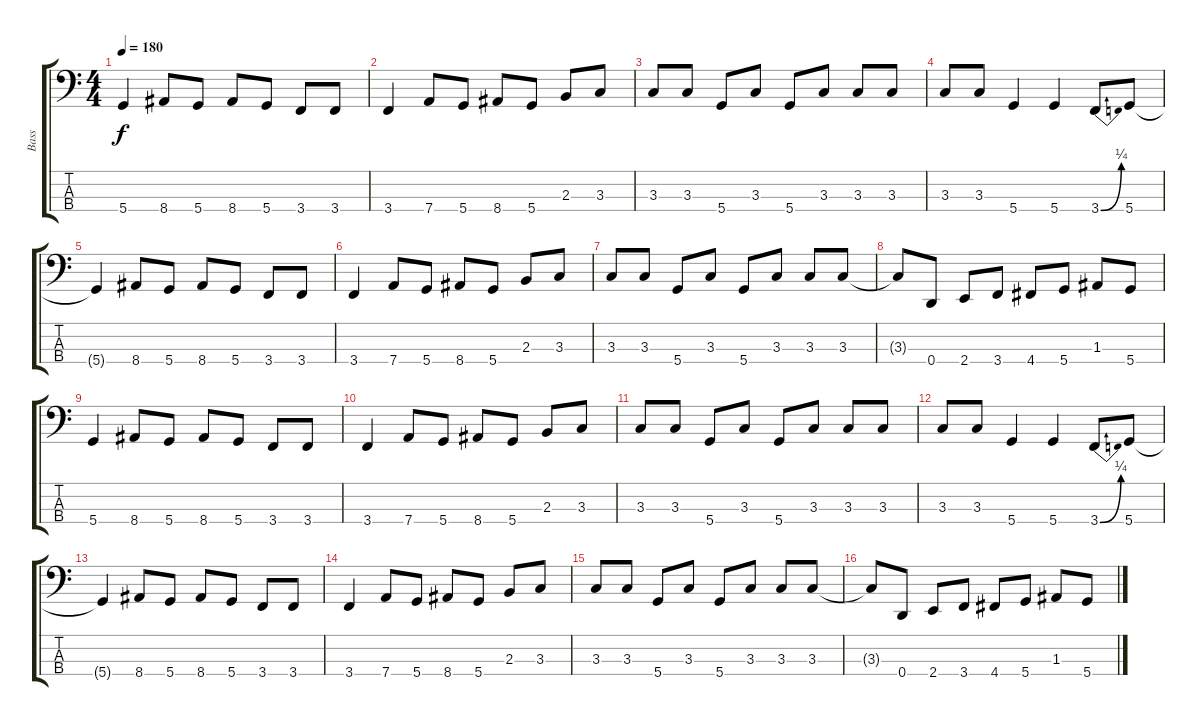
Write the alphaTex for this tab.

\track ("Bass" "Bass") {instrument electricbassfinger}
\staff {score tabs}
\tuning (G2 D2 A1 D1) {hide}
\ts (4 4)
\tempo 180
\clef f4
\ks c
5.4{t}.4{dy f} 8.4.8 5.4.8 8.4.8 5.4.8 3.4.8 3.4.8 |
3.4.4 7.4.8 5.4.8 8.4.8 5.4.8 2.3.8 3.3.8 |
3.3.8 3.3.8 5.4.8 3.3.8 5.4.8 3.3.8 3.3.8 3.3.8 |
3.3.8 3.3.8 5.4.4 5.4.4 3.4{be (bend 0 0 60 1)}.8 5.4.8 |
5.4{t}.4 8.4.8 5.4.8 8.4.8 5.4.8 3.4.8 3.4.8 |
3.4.4 7.4.8 5.4.8 8.4.8 5.4.8 2.3.8 3.3.8 |
3.3.8 3.3.8 5.4.8 3.3.8 5.4.8 3.3.8 3.3.8 3.3.8 |
3.3{t}.8 0.4.8 2.4.8 3.4.8 4.4.8 5.4.8 1.3.8 5.4.8 |
5.4.4 8.4.8 5.4.8 8.4.8 5.4.8 3.4.8 3.4.8 |
3.4.4 7.4.8 5.4.8 8.4.8 5.4.8 2.3.8 3.3.8 |
3.3.8 3.3.8 5.4.8 3.3.8 5.4.8 3.3.8 3.3.8 3.3.8 |
3.3.8 3.3.8 5.4.4 5.4.4 3.4{be (bend 0 0 60 1)}.8 5.4.8 |
5.4{t}.4 8.4.8 5.4.8 8.4.8 5.4.8 3.4.8 3.4.8 |
3.4.4 7.4.8 5.4.8 8.4.8 5.4.8 2.3.8 3.3.8 |
3.3.8 3.3.8 5.4.8 3.3.8 5.4.8 3.3.8 3.3.8 3.3.8 |
3.3{t}.8 0.4.8 2.4.8 3.4.8 4.4.8 5.4.8 1.3.8 5.4.8
